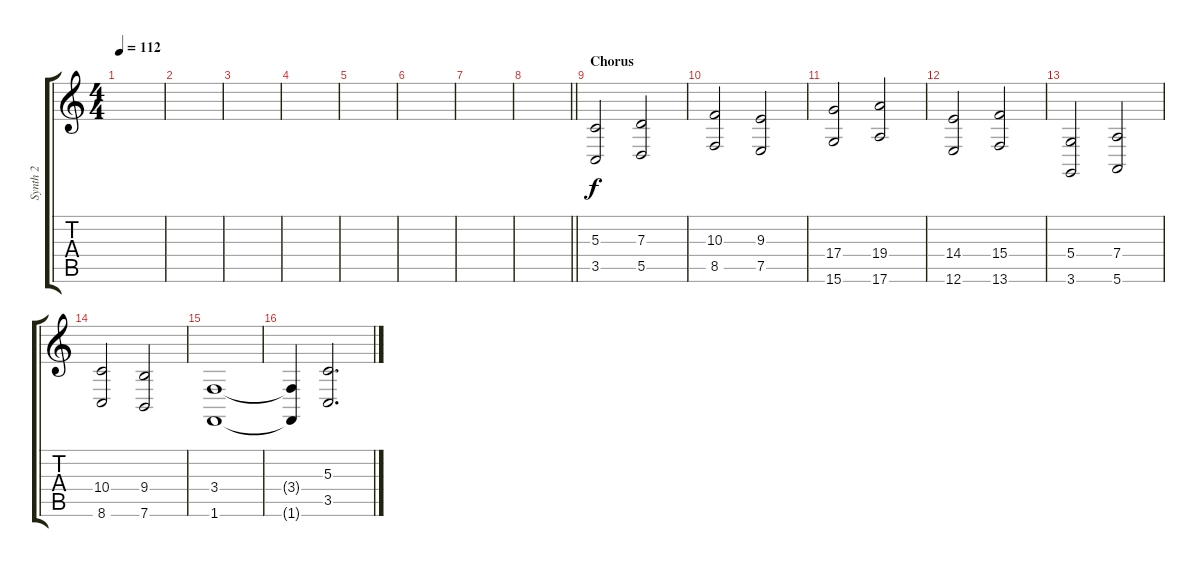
\track ("Synth 2" "Synth 2") {instrument stringensemble1}
\staff {score tabs}
\tuning (E4 B3 G3 D3 A2 E2) {hide}
\ts (4 4)
\tempo 112
\clef g2
\ks c
|
|
|
|
|
|
|
\barLineRight lightlight
|
\section ("" "Chorus")
(5.3 3.5).2 (7.3 5.5).2 |
(10.3 8.5).2 (9.3 7.5).2 |
(17.4 15.6).2 (19.4 17.6).2 |
(14.4 12.6).2 (15.4 13.6).2 |
(5.4 3.6).2 (7.4 5.6).2 |
(10.4 8.6).2 (9.4 7.6).2 |
(3.4 1.6).1 |
(3.4{t} 1.6{t}).4 (5.3 3.5).2{d}
